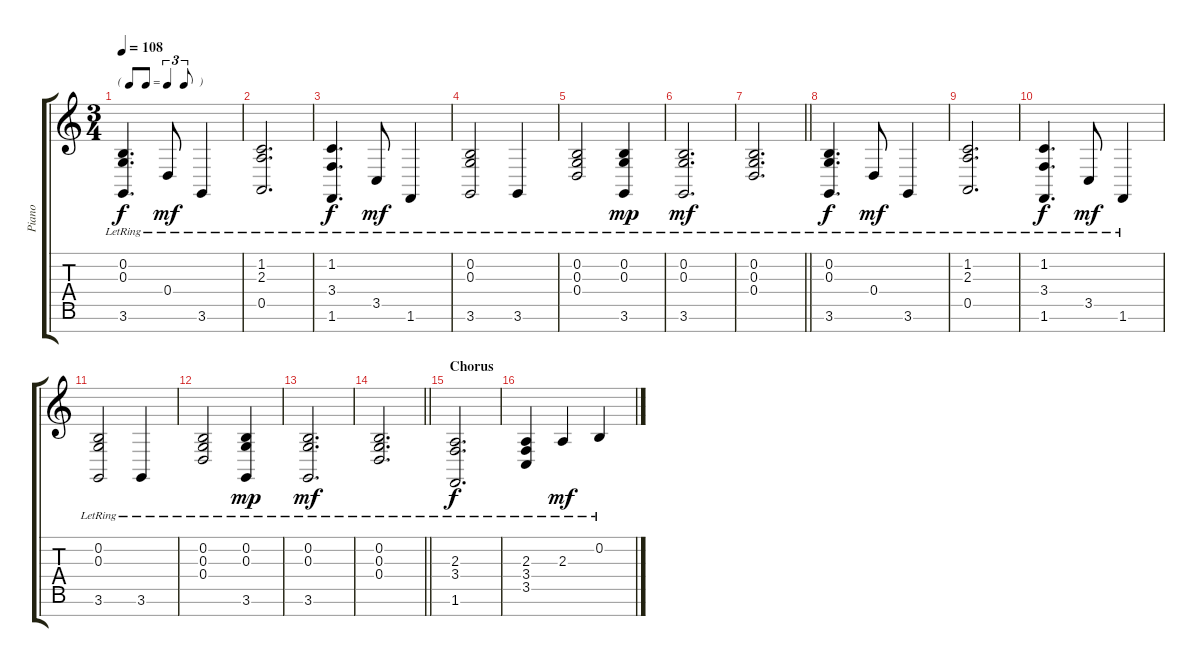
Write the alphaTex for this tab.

\track ("Piano" "Piano") {instrument acousticgrandpiano}
\staff {score tabs}
\tuning (E4 B3 G3 D3 A2 E2 B1) {hide}
\ts (3 4)
\tf triplet8th
\tempo 108
\clef g2
\ks c
(0.2{lr} 0.3{lr} 3.6{lr}).4{d dy f} 0.4{lr}.8{dy mf} 3.6{lr}.4 |
(1.2{lr} 2.3{lr} 0.5{lr}).2{d} |
(1.2{lr} 3.4 1.6{lr}).4{d dy f} 3.5{lr}.8{dy mf} 1.6{lr}.4 |
(0.2{lr} 0.3{lr} 3.6{lr}).2 3.6{lr}.4 |
(0.2 0.3 0.4{lr}).2 (0.2{lr} 0.3{lr} 3.6{lr}).4{dy mp} |
(0.2{lr} 0.3{lr} 3.6{lr}).2{d dy mf} |
\barLineRight lightlight
(0.2{lr} 0.3{lr} 0.4{lr}).2{d} |
(0.2{lr} 0.3{lr} 3.6{lr}).4{d dy f} 0.4{lr}.8{dy mf} 3.6{lr}.4 |
(1.2{lr} 2.3{lr} 0.5{lr}).2{d} |
(1.2{lr} 3.4 1.6{lr}).4{d dy f} 3.5{lr}.8{dy mf} 1.6{lr}.4 |
(0.2{lr} 0.3{lr} 3.6{lr}).2 3.6{lr}.4 |
(0.2 0.3 0.4{lr}).2 (0.2{lr} 0.3{lr} 3.6{lr}).4{dy mp} |
(0.2{lr} 0.3{lr} 3.6{lr}).2{d dy mf} |
\barLineRight lightlight
(0.2{lr} 0.3{lr} 0.4{lr}).2{d} |
\section ("" "Chorus")
(2.3{lr} 3.4{lr} 1.6{lr}).2{d dy f} |
(2.3{lr} 3.4{lr} 3.5{lr}).4 2.3{lr}.4{dy mf} 0.2{lr}.4
